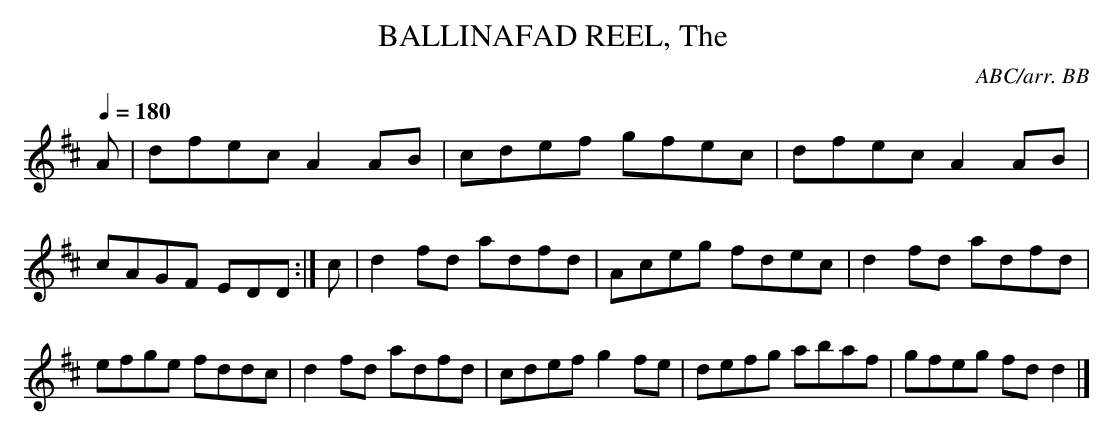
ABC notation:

X:1
T:BALLINAFAD REEL, The \
C:ABC/arr. BB\
Q:1/4=180\
M:4/4\
L:1/8\
K:D\
A|dfec A2AB|cdef gfec|dfec A2AB|cAGF EDD :|\
c|d2 fd adfd|Aceg fdec|d2 fd adfd|efge fddc|\
d2 fd adfd|cdef g2 fe|defg abaf|gfeg fd d2|]\
\
\
